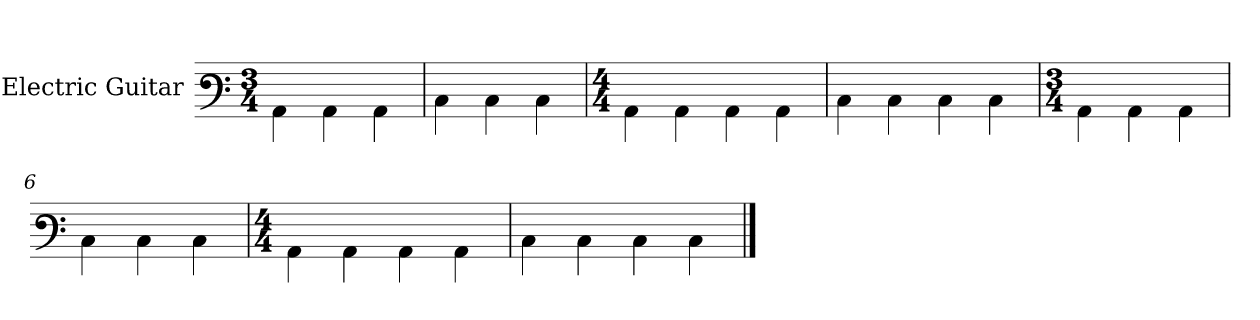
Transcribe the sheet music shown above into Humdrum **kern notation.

**kern
*part1
*staff1
*I"Electric Guitar
*I'El. Guit.
*stria6
*
*k[]
*M3/4
=1
4AA\
4AA\
4AA\
=2
4C\
4C\
4C\
=3
*M4/4
4AA\
4AA\
4AA\
4AA\
=4
4C\
4C\
4C\
4C\
=5
*M3/4
4AA\
4AA\
4AA\
=6
4C\
4C\
4C\
=7
*M4/4
4AA\
4AA\
4AA\
4AA\
=8
4C\
4C\
4C\
4C\
==
*-
